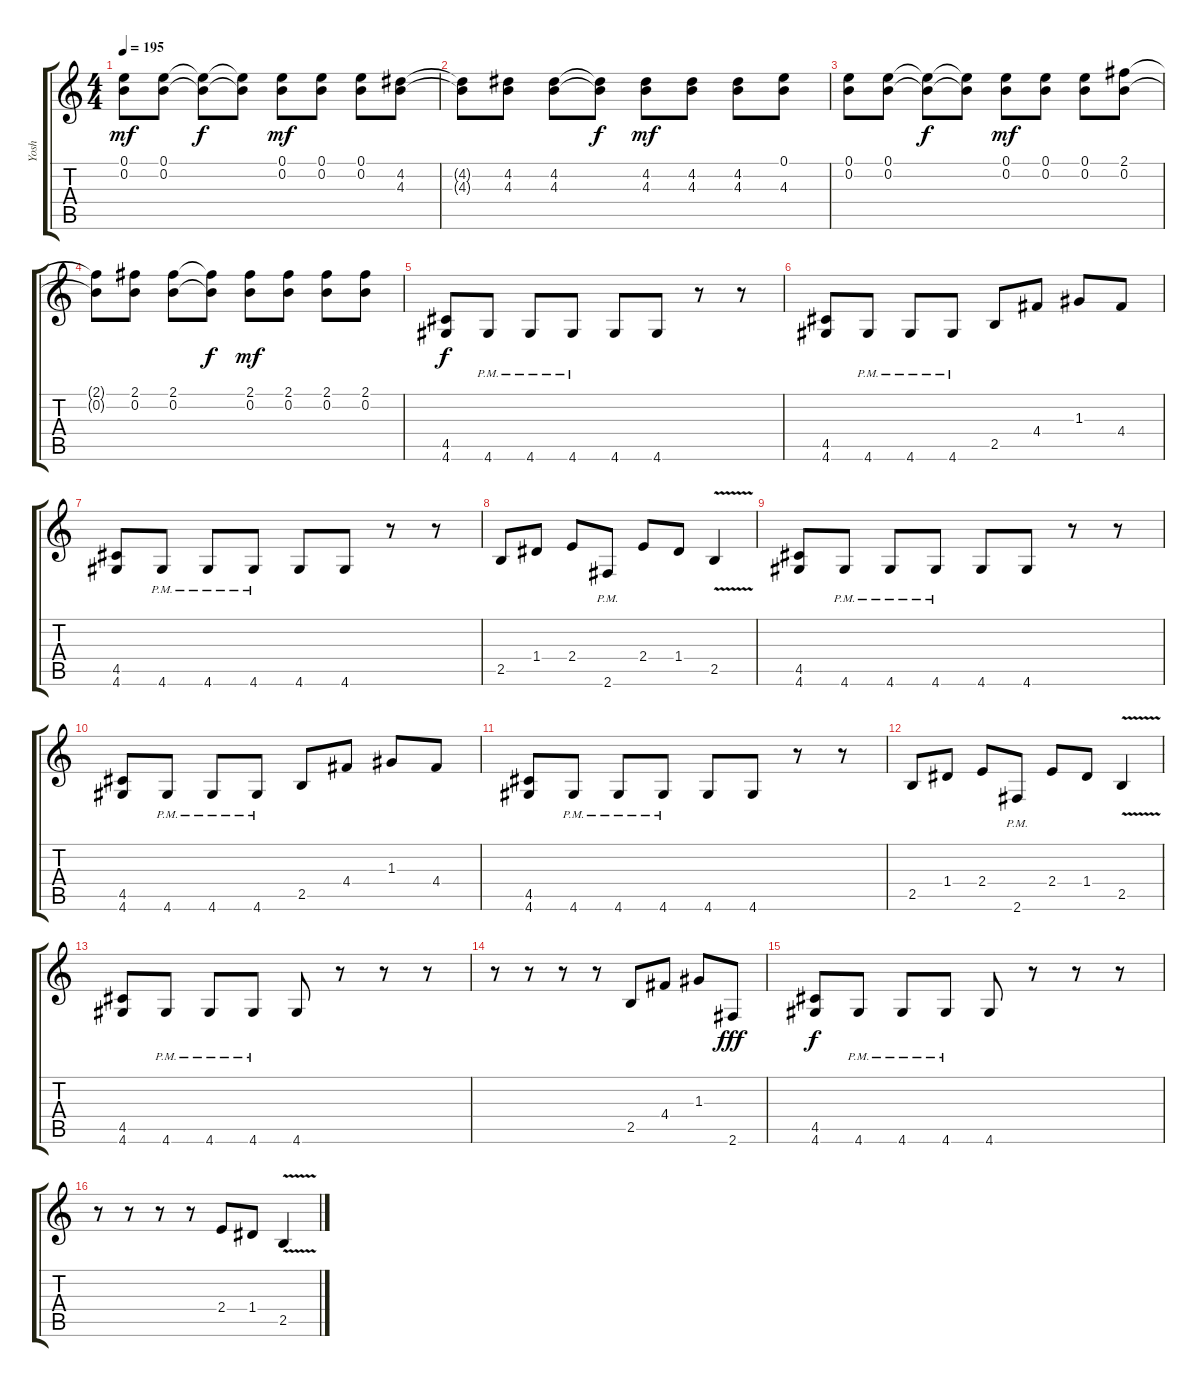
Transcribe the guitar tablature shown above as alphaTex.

\track ("Yosh" "Yosh") {instrument overdrivenguitar}
\staff {score tabs}
\tuning (E4 B3 G3 D3 A2 E2) {hide}
\ts (4 4)
\tempo 195
\clef g2
\ks c
(0.1 0.2).8{dy mf} (0.1 0.2).8 (0.1{t} 0.2{t}).8{dy f} (0.1{t} 0.2{t}).8 (0.1 0.2).8{dy mf} (0.1 0.2).8 (0.1 0.2).8 (4.2 4.3).8 |
(4.2{t} 4.3{t}).8 (4.2 4.3).8 (4.2 4.3).8 (4.2{t} 4.3{t}).8{dy f} (4.2 4.3).8{dy mf} (4.2 4.3).8 (4.2 4.3).8 (0.1 4.3).8 |
(0.1 0.2).8 (0.1 0.2).8 (0.1{t} 0.2{t}).8{dy f} (0.1{t} 0.2{t}).8 (0.1 0.2).8{dy mf} (0.1 0.2).8 (0.1 0.2).8 (2.1 0.2).8 |
(2.1{t} 0.2{t}).8 (2.1 0.2).8 (2.1 0.2).8 (2.1{t} 0.2{t}).8{dy f} (2.1 0.2).8{dy mf} (2.1 0.2).8 (2.1 0.2).8 (2.1 0.2).8 |
(4.5 4.6).8{dy f} 4.6{pm}.8 4.6{pm}.8 4.6{pm}.8 4.6.8 4.6.8 r.8 r.8 |
(4.5 4.6).8 4.6{pm}.8 4.6{pm}.8 4.6{pm}.8 2.5.8 4.4.8 1.3.8 4.4.8 |
(4.5 4.6).8 4.6{pm}.8 4.6{pm}.8 4.6{pm}.8 4.6.8 4.6.8 r.8 r.8 |
2.5.8 1.4.8 2.4.8 2.6{pm}.8 2.4.8 1.4.8 2.5{v}.4 |
(4.5 4.6).8 4.6{pm}.8 4.6{pm}.8 4.6{pm}.8 4.6.8 4.6.8 r.8 r.8 |
(4.5 4.6).8 4.6{pm}.8 4.6{pm}.8 4.6{pm}.8 2.5.8 4.4.8 1.3.8 4.4.8 |
(4.5 4.6).8 4.6{pm}.8 4.6{pm}.8 4.6{pm}.8 4.6.8 4.6.8 r.8 r.8 |
2.5.8 1.4.8 2.4.8 2.6{pm}.8 2.4.8 1.4.8 2.5{v}.4 |
(4.5 4.6).8 4.6{pm}.8 4.6{pm}.8 4.6{pm}.8 4.6.8 r.8 r.8 r.8 |
r.8 r.8 r.8 r.8 2.5.8 4.4.8 1.3.8 2.6.8{dy fff} |
(4.5 4.6).8{dy f} 4.6{pm}.8 4.6{pm}.8 4.6{pm}.8 4.6.8 r.8 r.8 r.8 |
r.8 r.8 r.8 r.8 2.4.8 1.4.8 2.5{v}.4
